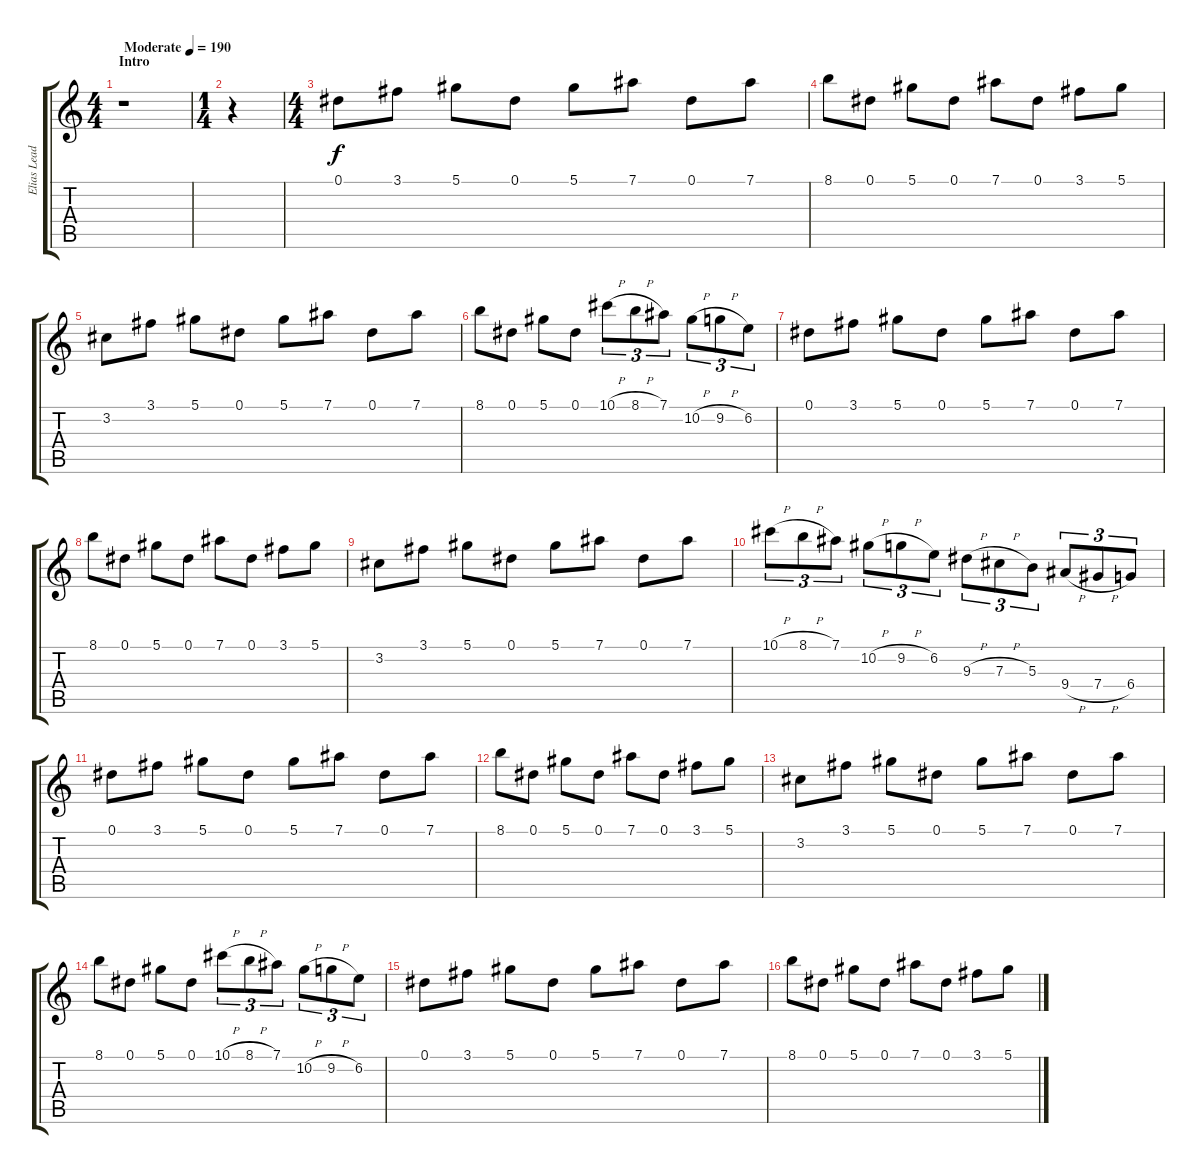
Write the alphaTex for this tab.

\track ("Elias Lead" "Elias Lead") {instrument distortionguitar}
\staff {score tabs}
\tuning (Eb4 Bb3 Gb3 Db3 Ab2 Eb2) {hide}
\ts (4 4)
\section ("" "Intro")
\tempo (190 "Moderate")
\clef g2
\ks c
r.1{dy f instrument distortionguitar} |
\ts (1 4)
r.4 |
\ts (4 4)
0.1.8 3.1.8 5.1.8 0.1.8 5.1.8 7.1.8 0.1.8 7.1.8 |
8.1.8 0.1.8 5.1.8 0.1.8 7.1.8 0.1.8 3.1.8 5.1.8 |
3.2.8 3.1.8 5.1.8 0.1.8 5.1.8 7.1.8 0.1.8 7.1.8 |
8.1.8 0.1.8 5.1.8 0.1.8 10.1{h}.8{tu (3 2)} 8.1{h}.8{tu (3 2)} 7.1.8{tu (3 2)} 10.2{h}.8{tu (3 2)} 9.2{h}.8{tu (3 2)} 6.2.8{tu (3 2)} |
0.1.8 3.1.8 5.1.8 0.1.8 5.1.8 7.1.8 0.1.8 7.1.8 |
8.1.8 0.1.8 5.1.8 0.1.8 7.1.8 0.1.8 3.1.8 5.1.8 |
3.2.8 3.1.8 5.1.8 0.1.8 5.1.8 7.1.8 0.1.8 7.1.8 |
10.1{h}.8{tu (3 2)} 8.1{h}.8{tu (3 2)} 7.1.8{tu (3 2)} 10.2{h}.8{tu (3 2)} 9.2{h}.8{tu (3 2)} 6.2.8{tu (3 2)} 9.3{h}.8{tu (3 2)} 7.3{h}.8{tu (3 2)} 5.3.8{tu (3 2)} 9.4{h}.8{tu (3 2)} 7.4{h}.8{tu (3 2)} 6.4.8{tu (3 2)} |
0.1.8 3.1.8 5.1.8 0.1.8 5.1.8 7.1.8 0.1.8 7.1.8 |
8.1.8 0.1.8 5.1.8 0.1.8 7.1.8 0.1.8 3.1.8 5.1.8 |
3.2.8 3.1.8 5.1.8 0.1.8 5.1.8 7.1.8 0.1.8 7.1.8 |
8.1.8 0.1.8 5.1.8 0.1.8 10.1{h}.8{tu (3 2)} 8.1{h}.8{tu (3 2)} 7.1.8{tu (3 2)} 10.2{h}.8{tu (3 2)} 9.2{h}.8{tu (3 2)} 6.2.8{tu (3 2)} |
0.1.8 3.1.8 5.1.8 0.1.8 5.1.8 7.1.8 0.1.8 7.1.8 |
8.1.8 0.1.8 5.1.8 0.1.8 7.1.8 0.1.8 3.1.8 5.1.8
